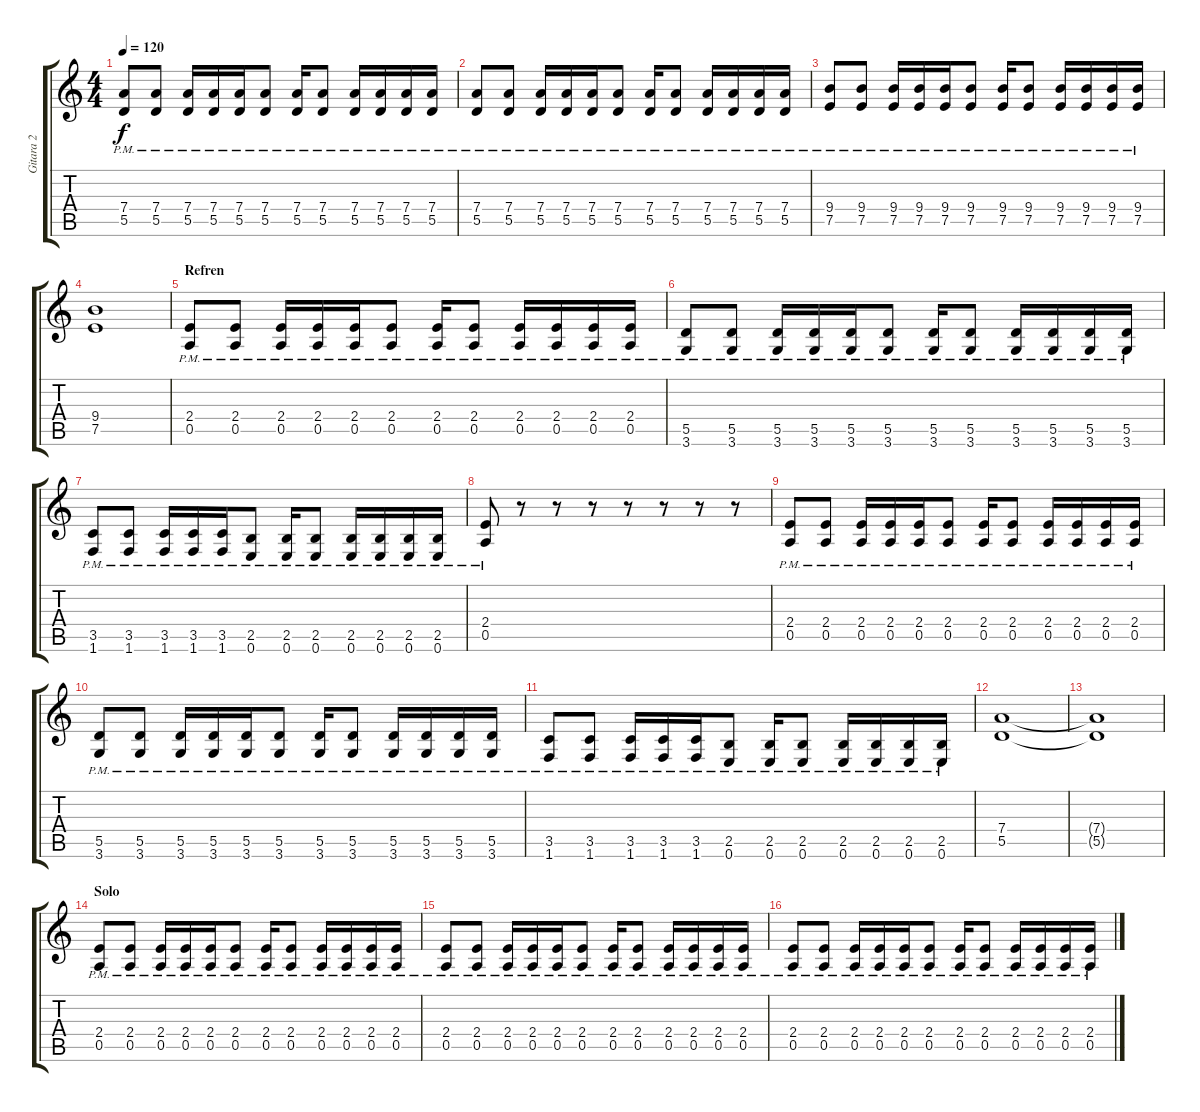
\track ("Gitara 2" "Gitara 2") {instrument distortionguitar}
\staff {score tabs}
\tuning (E4 B3 G3 D3 A2 E2) {hide}
\ts (4 4)
\tempo 120
\clef g2
\ks c
(7.4{pm} 5.5{pm}).8{dy f} (7.4{pm} 5.5{pm}).8 (7.4{pm} 5.5{pm}).16 (7.4{pm} 5.5{pm}).16 (7.4{pm} 5.5{pm}).16 (7.4{pm} 5.5{pm}).8 (7.4{pm} 5.5{pm}).16 (7.4{pm} 5.5{pm}).8 (7.4{pm} 5.5{pm}).16 (7.4{pm} 5.5{pm}).16 (7.4{pm} 5.5{pm}).16 (7.4{pm} 5.5{pm}).16 |
(7.4{pm} 5.5{pm}).8 (7.4{pm} 5.5{pm}).8 (7.4{pm} 5.5{pm}).16 (7.4{pm} 5.5{pm}).16 (7.4{pm} 5.5{pm}).16 (7.4{pm} 5.5{pm}).8 (7.4{pm} 5.5{pm}).16 (7.4{pm} 5.5{pm}).8 (7.4{pm} 5.5{pm}).16 (7.4{pm} 5.5{pm}).16 (7.4{pm} 5.5{pm}).16 (7.4{pm} 5.5{pm}).16 |
(9.4{pm} 7.5{pm}).8 (9.4{pm} 7.5{pm}).8 (9.4{pm} 7.5{pm}).16 (9.4{pm} 7.5{pm}).16 (9.4{pm} 7.5{pm}).16 (9.4{pm} 7.5{pm}).8 (9.4{pm} 7.5{pm}).16 (9.4{pm} 7.5{pm}).8 (9.4{pm} 7.5{pm}).16 (9.4{pm} 7.5{pm}).16 (9.4{pm} 7.5{pm}).16 (9.4{pm} 7.5{pm}).16 |
(9.4 7.5).1 |
\section ("" "Refren")
(2.4{pm} 0.5{pm}).8 (2.4{pm} 0.5{pm}).8 (2.4{pm} 0.5{pm}).16 (2.4{pm} 0.5{pm}).16 (2.4{pm} 0.5{pm}).16 (2.4{pm} 0.5{pm}).8 (2.4{pm} 0.5{pm}).16 (2.4{pm} 0.5{pm}).8 (2.4{pm} 0.5{pm}).16 (2.4{pm} 0.5{pm}).16 (2.4{pm} 0.5{pm}).16 (2.4{pm} 0.5{pm}).16 |
(5.5{pm} 3.6{pm}).8 (5.5{pm} 3.6{pm}).8 (5.5{pm} 3.6{pm}).16 (5.5{pm} 3.6{pm}).16 (5.5{pm} 3.6{pm}).16 (5.5{pm} 3.6{pm}).8 (5.5{pm} 3.6{pm}).16 (5.5{pm} 3.6{pm}).8 (5.5{pm} 3.6{pm}).16 (5.5{pm} 3.6{pm}).16 (5.5{pm} 3.6{pm}).16 (5.5{pm} 3.6{pm}).16 |
(3.5{pm} 1.6{pm}).8 (3.5{pm} 1.6{pm}).8 (3.5{pm} 1.6{pm}).16 (3.5{pm} 1.6{pm}).16 (3.5{pm} 1.6{pm}).16 (2.5{pm} 0.6{pm}).8 (2.5{pm} 0.6{pm}).16 (2.5{pm} 0.6{pm}).8 (2.5{pm} 0.6{pm}).16 (2.5{pm} 0.6{pm}).16 (2.5{pm} 0.6{pm}).16 (2.5{pm} 0.6{pm}).16 |
(2.4{pm} 0.5{pm}).8 r.8 r.8 r.8 r.8 r.8 r.8 r.8 |
(2.4{pm} 0.5{pm}).8 (2.4{pm} 0.5{pm}).8 (2.4{pm} 0.5{pm}).16 (2.4{pm} 0.5{pm}).16 (2.4{pm} 0.5{pm}).16 (2.4{pm} 0.5{pm}).8 (2.4{pm} 0.5{pm}).16 (2.4{pm} 0.5{pm}).8 (2.4{pm} 0.5{pm}).16 (2.4{pm} 0.5{pm}).16 (2.4{pm} 0.5{pm}).16 (2.4{pm} 0.5{pm}).16 |
(5.5{pm} 3.6{pm}).8 (5.5{pm} 3.6{pm}).8 (5.5{pm} 3.6{pm}).16 (5.5{pm} 3.6{pm}).16 (5.5{pm} 3.6{pm}).16 (5.5{pm} 3.6{pm}).8 (5.5{pm} 3.6{pm}).16 (5.5{pm} 3.6{pm}).8 (5.5{pm} 3.6{pm}).16 (5.5{pm} 3.6{pm}).16 (5.5{pm} 3.6{pm}).16 (5.5{pm} 3.6{pm}).16 |
(3.5{pm} 1.6{pm}).8 (3.5{pm} 1.6{pm}).8 (3.5{pm} 1.6{pm}).16 (3.5{pm} 1.6{pm}).16 (3.5{pm} 1.6{pm}).16 (2.5{pm} 0.6{pm}).8 (2.5{pm} 0.6{pm}).16 (2.5{pm} 0.6{pm}).8 (2.5{pm} 0.6{pm}).16 (2.5{pm} 0.6{pm}).16 (2.5{pm} 0.6{pm}).16 (2.5{pm} 0.6{pm}).16 |
(7.4 5.5).1 |
(7.4{t} 5.5{t}).1 |
\section ("" "Solo")
(2.4{pm} 0.5{pm}).8 (2.4{pm} 0.5{pm}).8 (2.4{pm} 0.5{pm}).16 (2.4{pm} 0.5{pm}).16 (2.4{pm} 0.5{pm}).16 (2.4{pm} 0.5{pm}).8 (2.4{pm} 0.5{pm}).16 (2.4{pm} 0.5{pm}).8 (2.4{pm} 0.5{pm}).16 (2.4{pm} 0.5{pm}).16 (2.4{pm} 0.5{pm}).16 (2.4{pm} 0.5{pm}).16 |
(2.4{pm} 0.5{pm}).8 (2.4{pm} 0.5{pm}).8 (2.4{pm} 0.5{pm}).16 (2.4{pm} 0.5{pm}).16 (2.4{pm} 0.5{pm}).16 (2.4{pm} 0.5{pm}).8 (2.4{pm} 0.5{pm}).16 (2.4{pm} 0.5{pm}).8 (2.4{pm} 0.5{pm}).16 (2.4{pm} 0.5{pm}).16 (2.4{pm} 0.5{pm}).16 (2.4{pm} 0.5{pm}).16 |
(2.4{pm} 0.5{pm}).8 (2.4{pm} 0.5{pm}).8 (2.4{pm} 0.5{pm}).16 (2.4{pm} 0.5{pm}).16 (2.4{pm} 0.5{pm}).16 (2.4{pm} 0.5{pm}).8 (2.4{pm} 0.5{pm}).16 (2.4{pm} 0.5{pm}).8 (2.4{pm} 0.5{pm}).16 (2.4{pm} 0.5{pm}).16 (2.4{pm} 0.5{pm}).16 (2.4{pm} 0.5{pm}).16
